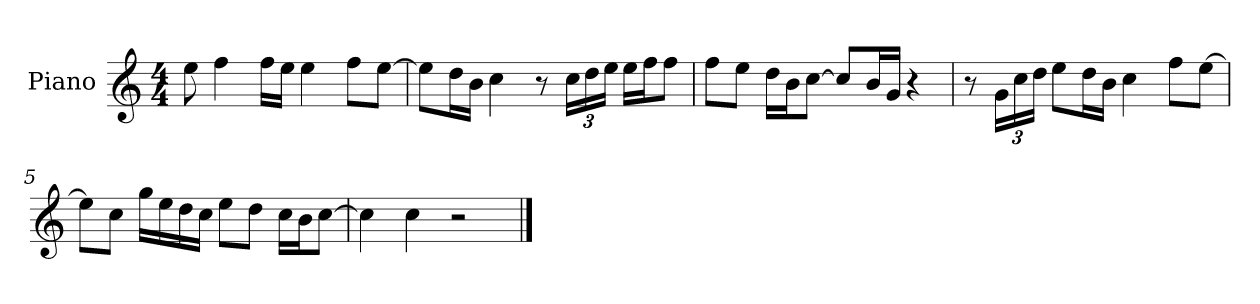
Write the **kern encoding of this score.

**kern
*part1
*staff1
*I"Piano
*I'P-no
*clefG2
*k[]
*M4/4
*MM90
=1
8ee\
4ff\
16ff\LL
16ee\JJ
4ee\
8ff\L
[8ee\J
=2
8ee\L]
16dd\L
16b\JJ
4cc\
8r
*Xbrackettup
24cc\LL
24dd\
24ee\JJ
16ee\LL
16ff\J
8ff\J
=3
8ff\L
8ee\J
16dd\LL
16b\J
[8cc\J
8cc/L]
16b/L
16g/JJ
4r
=4
8r
24g\LL
24cc\
24dd\JJ
8ee\L
16dd\L
16b\JJ
4cc\
8ff\L
[8ee\J
!!LO:LB:g=z
=5
8ee\L]
8cc\J
16gg\LL
16ee\
16dd\
16cc\JJ
8ee\L
8dd\J
16cc\LL
16b\J
[8cc\J
=6
4cc\]
4cc\
2r
==
*-
